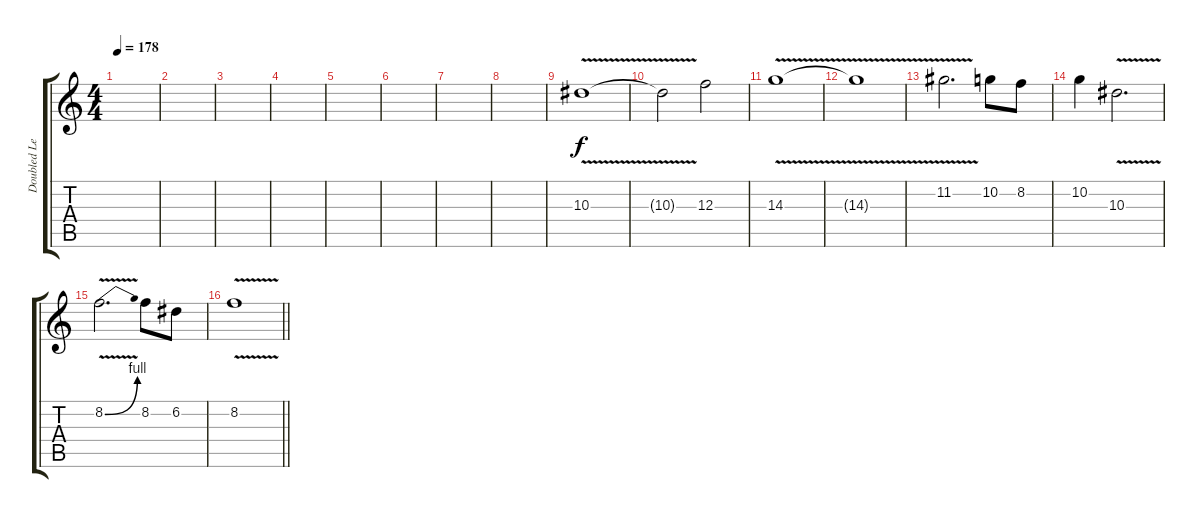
\track ("Doubled Lead" "Doubled Le") {instrument overdrivenguitar}
\staff {score tabs}
\tuning (D4 A3 F3 C3 G2 D2) {hide}
\ts (4 4)
\tempo 178
\clef g2
\ks c
|
|
|
|
|
|
|
|
10.3{v}.1 |
10.3{t}.2 12.3.2 |
14.3{v}.1 |
14.3{t}.1 |
11.2{v}.2{d} 10.2.8 8.2.8 |
10.2.4 10.3{v}.2{d} |
8.2{be (bend 0 0 60 4) v}.2{d} 8.2.8 6.2.8 |
\barLineRight lightlight
8.2{v}.1
